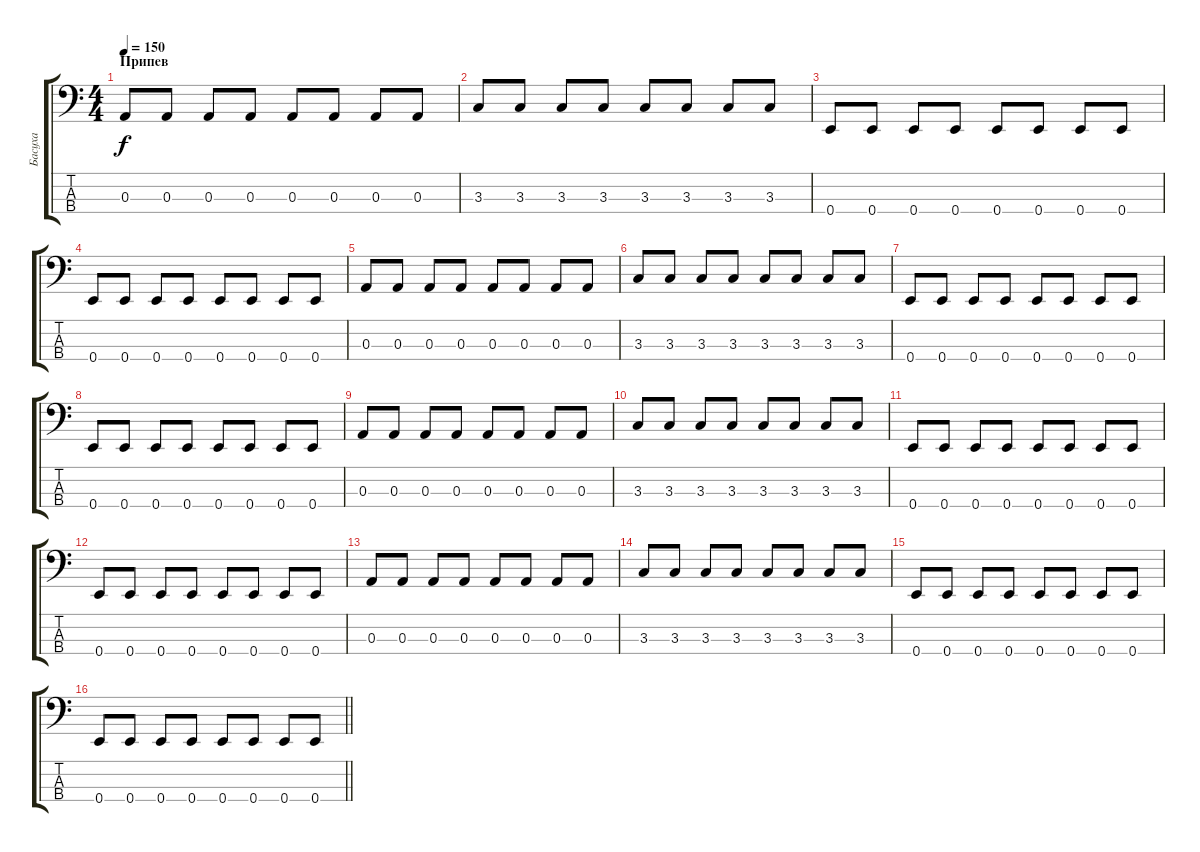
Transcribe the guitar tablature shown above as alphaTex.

\track ("Басуха" "Басуха") {instrument slapbass2}
\staff {score tabs}
\tuning (G2 D2 A1 E1) {hide}
\ts (4 4)
\section ("" "Припев")
\tempo 150
\clef f4
\ks c
0.3.8{dy f} 0.3.8 0.3.8 0.3.8 0.3.8 0.3.8 0.3.8 0.3.8 |
3.3.8 3.3.8 3.3.8 3.3.8 3.3.8 3.3.8 3.3.8 3.3.8 |
0.4.8 0.4.8 0.4.8 0.4.8 0.4.8 0.4.8 0.4.8 0.4.8 |
0.4.8 0.4.8 0.4.8 0.4.8 0.4.8 0.4.8 0.4.8 0.4.8 |
0.3.8 0.3.8 0.3.8 0.3.8 0.3.8 0.3.8 0.3.8 0.3.8 |
3.3.8 3.3.8 3.3.8 3.3.8 3.3.8 3.3.8 3.3.8 3.3.8 |
0.4.8 0.4.8 0.4.8 0.4.8 0.4.8 0.4.8 0.4.8 0.4.8 |
0.4.8 0.4.8 0.4.8 0.4.8 0.4.8 0.4.8 0.4.8 0.4.8 |
0.3.8 0.3.8 0.3.8 0.3.8 0.3.8 0.3.8 0.3.8 0.3.8 |
3.3.8 3.3.8 3.3.8 3.3.8 3.3.8 3.3.8 3.3.8 3.3.8 |
0.4.8 0.4.8 0.4.8 0.4.8 0.4.8 0.4.8 0.4.8 0.4.8 |
0.4.8 0.4.8 0.4.8 0.4.8 0.4.8 0.4.8 0.4.8 0.4.8 |
0.3.8 0.3.8 0.3.8 0.3.8 0.3.8 0.3.8 0.3.8 0.3.8 |
3.3.8 3.3.8 3.3.8 3.3.8 3.3.8 3.3.8 3.3.8 3.3.8 |
0.4.8 0.4.8 0.4.8 0.4.8 0.4.8 0.4.8 0.4.8 0.4.8 |
\barLineRight lightlight
0.4.8 0.4.8 0.4.8 0.4.8 0.4.8 0.4.8 0.4.8 0.4.8
